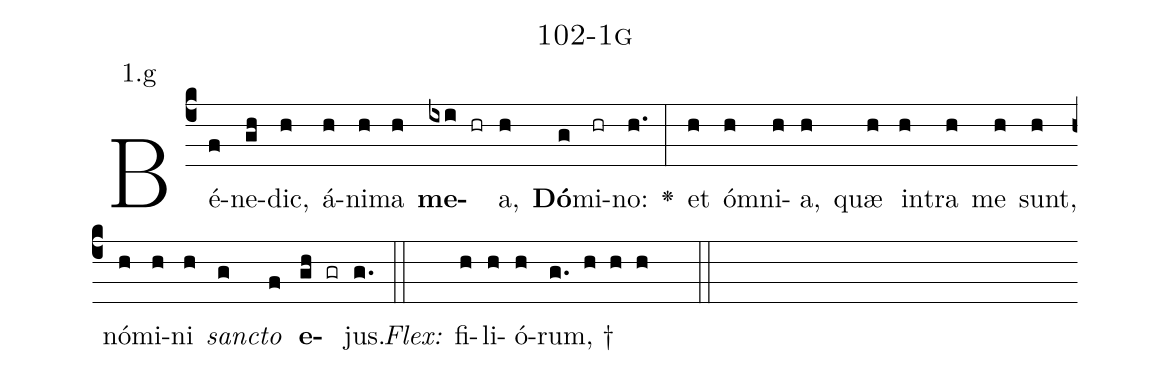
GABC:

name: 102-1g;
annotation: 1.g;
%%
(c4)Bé(f)ne(gh)dic,(h) á(h)ni(h)ma(h) <b>me</b>(ixi hr)a,(h) <b>Dó</b>(g)mi(hr)no:(h.) <v>\greheightstar</v>(:) et(h) óm(h)ni(h)a,(h) quæ(h) in(h)tra(h) me(h) sunt,(h) nó(h)mi(h)ni(h) <i>sanc</i>(g)<i>to</i>(f) <b>e</b>(gh gr)jus.(g.) (::)
<i>Flex:</i>()  fi(h)li(h)ó(h)rum, †(g. h h h  ::)

%E(h) u(h) o(g) u(f) a(gh) e.(g.) (::)
